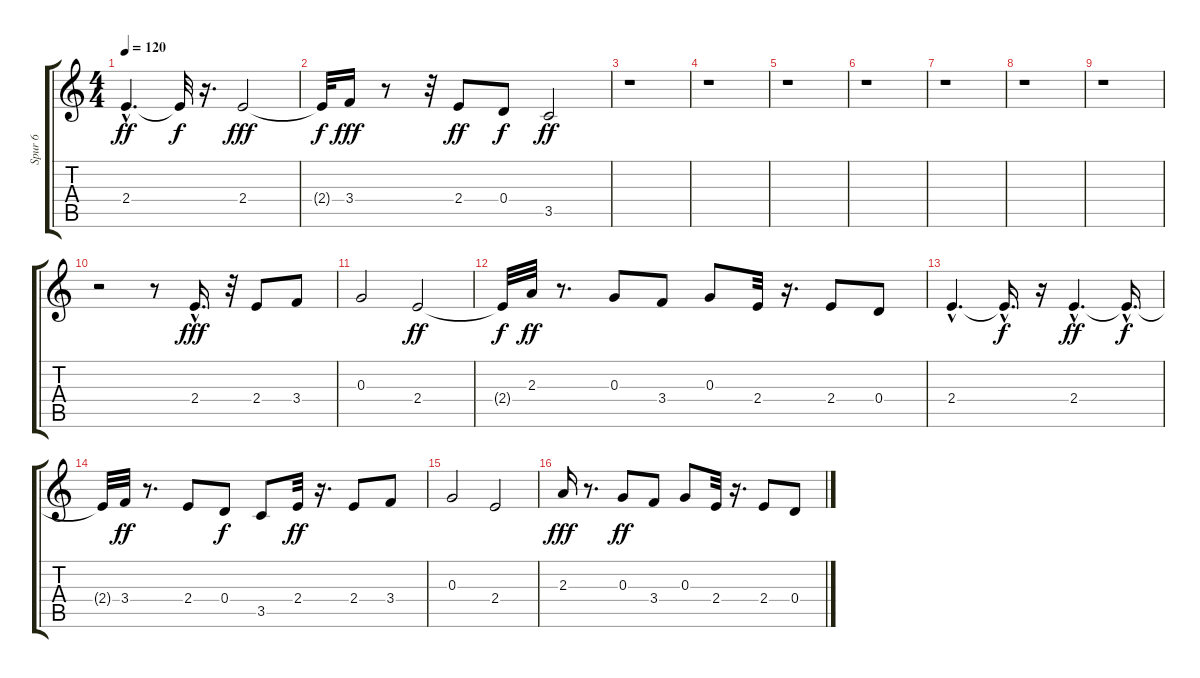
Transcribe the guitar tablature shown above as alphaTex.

\track ("Spur 6" "Spur 6") {instrument electricguitarmuted}
\staff {score tabs}
\tuning (E4 B3 G3 D3 A2 E2) {hide}
\ts (4 4)
\tempo 120
\clef g2
\ks c
2.4{hac}.4{d dy ff} 2.4{t}.32{dy f} r.16{d} 2.4.2{dy fff} |
2.4{t}.32{dy f} 3.4.16{dy fff} r.8 r.32 2.4.8{dy ff} 0.4.8{dy f} 3.5.2{dy ff} |
r.1 |
r.1 |
r.1 |
r.1 |
r.1 |
r.1 |
r.1 |
r.2 r.8 2.4{hac}.16{d dy fff} r.32 2.4.8 3.4.8 |
0.3.2 2.4.2{dy ff} |
2.4{t}.32{dy f} 2.3.32{dy ff} r.8{d} 0.3.8 3.4.8 0.3.8 2.4.32 r.16{d} 2.4.8 0.4.8 |
2.4{hac}.4{d} 2.4{hac t}.16{d dy f} r.16 2.4{hac}.4{d dy ff} 2.4{hac t}.16{d dy f} |
2.4{t}.32 3.4.32{dy ff} r.8{d} 2.4.8 0.4.8{dy f} 3.5.8 2.4.32{dy ff} r.16{d} 2.4.8 3.4.8 |
0.3.2 2.4.2 |
2.3.16{dy fff} r.8{d} 0.3.8{dy ff} 3.4.8 0.3.8 2.4.32 r.16{d} 2.4.8 0.4.8
